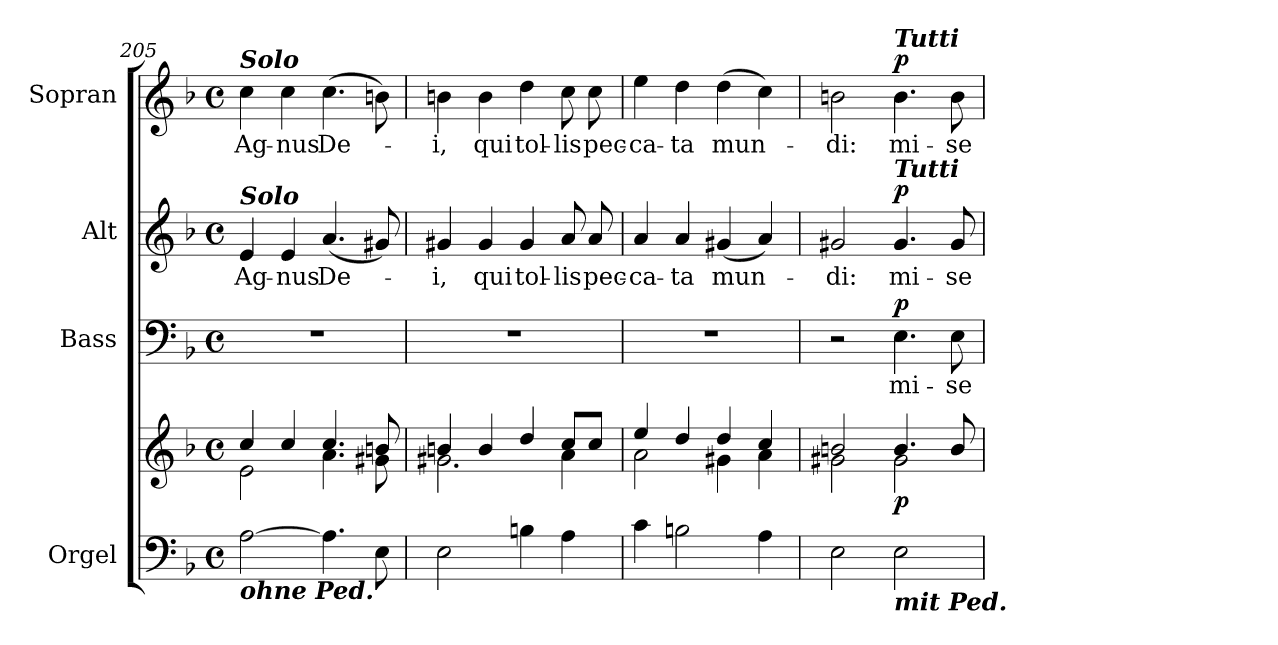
**kern	**kern	**dynam	**kern	**text	**dynam	**kern	**text	**dynam	**kern	**text	**dynam
*part4	*part4	*part4	*part3	*part3	*part3	*part2	*part2	*part2	*part1	*part1	*part1
*staff5	*staff4	*staff4/5	*staff3	*staff3	*staff3	*staff2	*staff2	*staff2	*staff1	*staff1	*staff1
*I"Orgel	*	*	*I"Bass	*	*	*I"Alt	*	*	*I"Sopran	*	*
*I'Org.	*	*	*I'B.	*	*	*I'A.	*	*	*I'S.	*	*
*clefF4	*clefG2	*	*clefF4	*	*	*clefG2	*	*	*clefG2	*	*
*k[b-]	*k[b-]	*	*k[b-]	*	*	*k[b-]	*	*	*k[b-]	*	*
*F:	*F:	*	*F:	*	*	*F:	*	*	*F:	*	*
*M4/4	*M4/4	*	*M4/4	*	*	*M4/4	*	*	*M4/4	*	*
*met(c)	*met(c)	*	*met(c)	*	*	*met(c)	*	*	*met(c)	*	*
=205	=205	=205	=205	=205	=205	=205	=205	=205	=205	=205	=205
*	*^	*	*	*	*	*	*	*	*	*	*
!	!	!	!	!	!	!	!	!	!	!LO:TX:a:Bi:t=Solo	!	!
!	!	!	!	!	!	!	!LO:TX:a:Bi:t=Solo	!	!	!	!	!
!LO:TX:b:Bi:t=ohne Ped.	!	!	!	!	!	!	!	!	!	!	!	!
!	!	!	!	!	!	!	!	!LO:LY:b	!	!	!LO:LY:b	!
[2A\	4cc/	2e\	.	1r	.	.	4e/	Ag-	.	4cc\	Ag-	.
!	!	!	!	!	!	!	!	!LO:LY:b	!	!	!LO:LY:b	!
.	4cc/	.	.	.	.	.	4e/	-nus	.	4cc\	-nus	.
!	!	!	!	!	!	!	!	!LO:LY:b	!	!	!LO:LY:b	!
4.A\]	4.cc/	4.a\	.	.	.	.	(<4.a/	De-	.	(>4.cc\	De-	.
8E\	8bn/	8g#X\	.	.	.	.	8g#X/)	.	.	8bn\)	.	.
=206	=206	=206	=206	=206	=206	=206	=206	=206	=206	=206	=206	=206
!	!	!	!	!	!	!	!	!LO:LY:b	!	!	!LO:LY:b	!
2E\	4bn/	2.g#X\	.	1r	.	.	4g#X/	-i,	.	4bn\	-i,	.
!	!	!	!	!	!	!	!	!LO:LY:b	!	!	!LO:LY:b	!
.	4b/	.	.	.	.	.	4g#/	qui	.	4b\	qui	.
!	!	!	!	!	!	!	!	!LO:LY:b	!	!	!LO:LY:b	!
4Bn\	4dd/	.	.	.	.	.	4g#/	tol-	.	4dd\	tol-	.
!	!	!	!	!	!	!	!	!LO:LY:b	!	!	!LO:LY:b	!
4A\	8cc/L	4a\	.	.	.	.	8a/	-lis	.	8cc\	-lis	.
!	!	!	!	!	!	!	!	!LO:LY:b	!	!	!LO:LY:b	!
.	8cc/J	.	.	.	.	.	8a/	pec-	.	8cc\	pec-	.
=207	=207	=207	=207	=207	=207	=207	=207	=207	=207	=207	=207	=207
!	!	!	!	!	!	!	!	!LO:LY:b	!	!	!LO:LY:b	!
4c\	4ee/	2a\	.	1r	.	.	4a/	-ca-	.	4ee\	-ca-	.
!	!	!	!	!	!	!	!	!LO:LY:b	!	!	!LO:LY:b	!
2Bn\	4dd/	.	.	.	.	.	4a/	-ta	.	4dd\	-ta	.
!	!	!	!	!	!	!	!	!LO:LY:b	!	!	!LO:LY:b	!
.	4dd/	4g#X\	.	.	.	.	(<4g#X/	mun-	.	(>4dd\	mun-	.
4A\	4cc/	4a\	.	.	.	.	4a/)	.	.	4cc\)	.	.
!!LO:PB:g=z
=208	=208	=208	=208	=208	=208	=208	=208	=208	=208	=208	=208	=208
!	!	!	!	!	!	!	!	!LO:LY:b	!	!	!LO:LY:b	!
2E\	2bn/	2g#X\	.	2r	.	.	2g#X/	-di:	.	2bn\	-di:	.
!	!	!	!	!	!	!	!	!	!	!LO:TX:a:Bi:t=Tutti	!	!
!	!	!	!	!	!	!	!LO:TX:a:Bi:t=Tutti	!	!	!	!	!
!LO:TX:b:Bi:t=mit Ped.	!	!	!	!	!	!	!	!	!	!	!	!
!	!	!	!LO:DY:b	!	!LO:LY:b	!LO:DY:a	!	!LO:LY:b	!LO:DY:a	!	!LO:LY:b	!LO:DY:a
2E\	4.b/	2g#\	p	4.E\	mi-	p	4.g#/	mi-	p	4.b\	mi-	p
!	!	!	!	!	!LO:LY:b	!	!	!LO:LY:b	!	!	!LO:LY:b	!
.	8b/	.	.	8E\	-se-	.	8g#/	-se-	.	8b\	-se-	.
*	*v	*v	*	*	*	*	*	*	*	*	*	*
=	=	=	=	=	=	=	=	=	=	=	=
*-	*-	*-	*-	*-	*-	*-	*-	*-	*-	*-	*-
